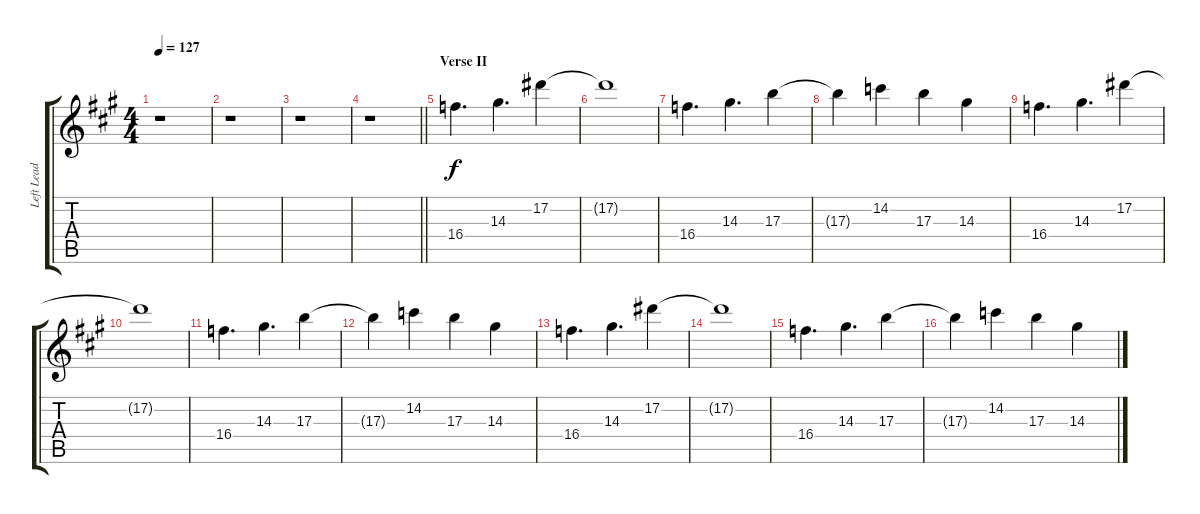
\track ("Left Lead Guitar" "Left Lead ") {instrument overdrivenguitar}
\staff {score tabs}
\tuning (Eb4 Bb3 Gb3 Db3 Ab2 Eb2) {hide}
\ts (4 4)
\tempo 127
\clef g2
\ks a
r.1{dy f} |
r.1 |
r.1 |
\barLineRight lightlight
r.1 |
\section ("" "Verse II")
16.4.4{d} 14.3.4{d} 17.2.4 |
17.2{t}.1 |
16.4.4{d} 14.3.4{d} 17.3.4 |
17.3{t}.4 14.2.4 17.3.4 14.3.4 |
16.4.4{d} 14.3.4{d} 17.2.4 |
17.2{t}.1 |
16.4.4{d} 14.3.4{d} 17.3.4 |
17.3{t}.4 14.2.4 17.3.4 14.3.4 |
16.4.4{d} 14.3.4{d} 17.2.4 |
17.2{t}.1 |
16.4.4{d} 14.3.4{d} 17.3.4 |
17.3{t}.4 14.2.4 17.3.4 14.3.4
